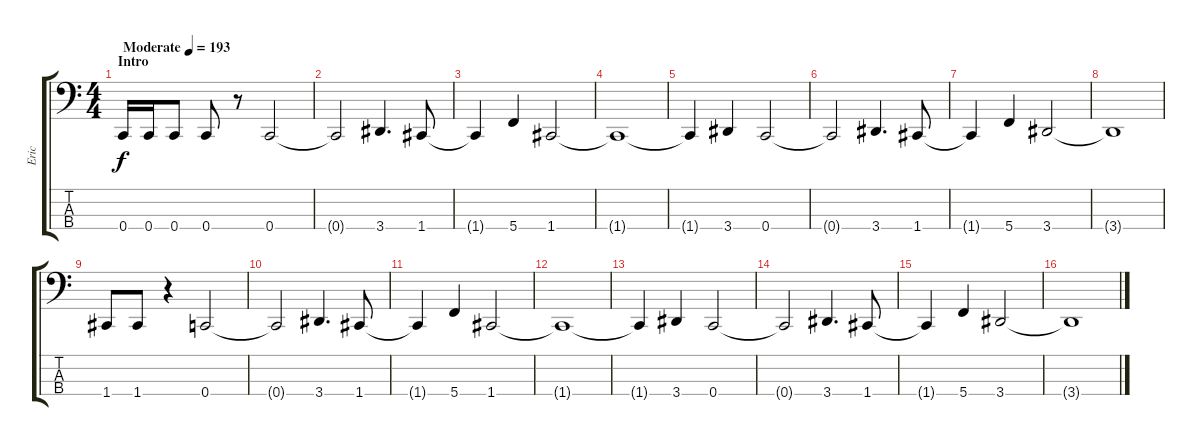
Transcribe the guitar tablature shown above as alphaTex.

\track ("Eric" "Eric") {instrument electricbasspick}
\staff {score tabs}
\tuning (F2 C2 G1 C1) {hide}
\ts (4 4)
\section ("" "Intro")
\tempo (193 "Moderate")
\clef f4
\ks c
0.4.16{dy f instrument electricbasspick} 0.4.16 0.4.8 0.4.8 r.8 0.4.2 |
0.4{t}.2 3.4.4{d} 1.4.8 |
1.4{t}.4 5.4.4 1.4.2 |
1.4{t}.1 |
1.4{t}.4 3.4.4 0.4.2 |
0.4{t}.2 3.4.4{d} 1.4.8 |
1.4{t}.4 5.4.4 3.4.2 |
3.4{t}.1 |
1.4.8 1.4.8 r.4 0.4.2 |
0.4{t}.2 3.4.4{d} 1.4.8 |
1.4{t}.4 5.4.4 1.4.2 |
1.4{t}.1 |
1.4{t}.4 3.4.4 0.4.2 |
0.4{t}.2 3.4.4{d} 1.4.8 |
1.4{t}.4 5.4.4 3.4.2 |
3.4{t}.1
